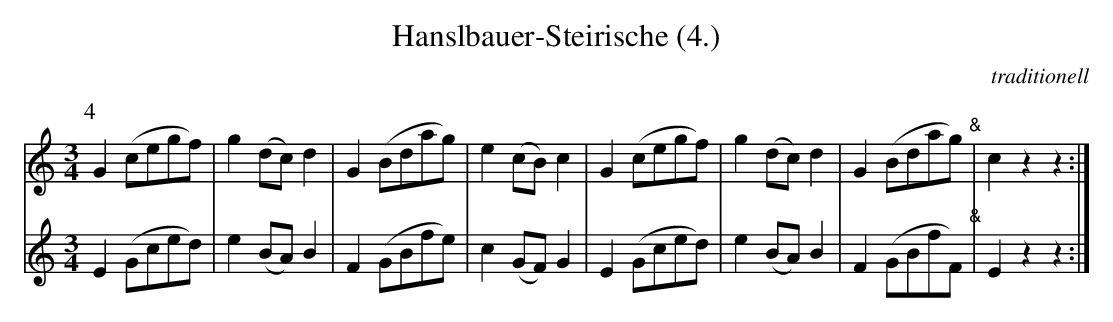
X:1
T:Hanslbauer-Steirische (4.)
C:traditionell
M:3/4
L:1/8
K:C %Transposed from D
V:1
P:4
G2 (cegf) | g2 (dc) d2 | G2 (Bdag) | e2 (cB) c2 |\
G2 (cegf) | g2 (dc) d2 | G2 (Bdag) "&"| c2 z2 z2 :|
V:2
E2 (Gced) | e2 (BA) B2 | F2 (GBfe) | c2 (GF) G2 |\
E2 (Gced) | e2 (BA) B2 | F2 (GBfF) "&"| E2 z2 z2 :|
